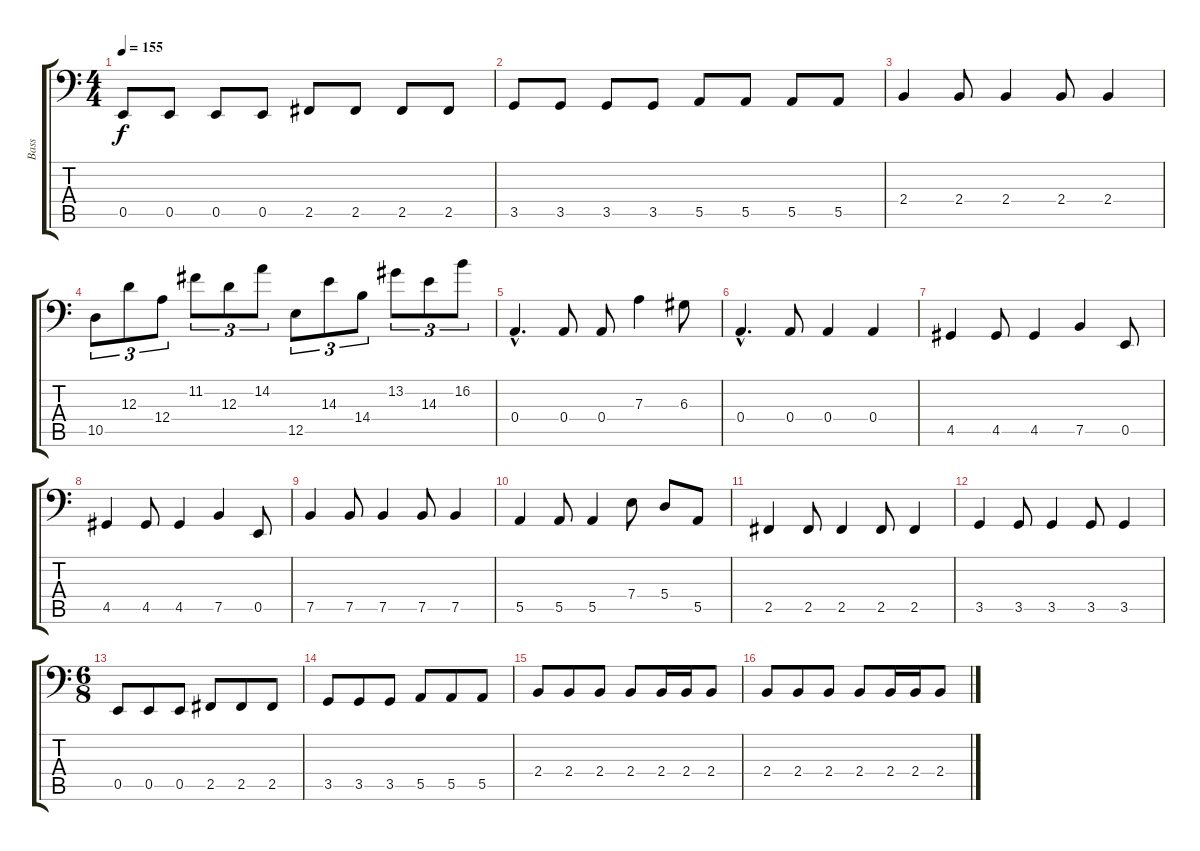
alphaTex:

\track ("Bass" "Bass") {instrument electricbassfinger}
\staff {score tabs}
\tuning (C3 G2 D2 A1 E1 B0) {hide}
\ts (4 4)
\tempo 155
\clef f4
\ks c
0.5.8{dy f} 0.5.8 0.5.8 0.5.8 2.5.8 2.5.8 2.5.8 2.5.8 |
3.5.8 3.5.8 3.5.8 3.5.8 5.5.8 5.5.8 5.5.8 5.5.8 |
2.4.4 2.4.8 2.4.4 2.4.8 2.4.4 |
10.5.8{tu (3 2)} 12.3.8{tu (3 2)} 12.4.8{tu (3 2)} 11.2.8{tu (3 2)} 12.3.8{tu (3 2)} 14.2.8{tu (3 2)} 12.5.8{tu (3 2)} 14.3.8{tu (3 2)} 14.4.8{tu (3 2)} 13.2.8{tu (3 2)} 14.3.8{tu (3 2)} 16.2.8{tu (3 2)} |
0.4{hac}.4{d} 0.4.8 0.4.8 7.3.4 6.3.8 |
0.4{hac}.4{d} 0.4.8 0.4.4 0.4.4 |
4.5.4 4.5.8 4.5.4 7.5.4 0.5.8 |
4.5.4 4.5.8 4.5.4 7.5.4 0.5.8 |
7.5.4 7.5.8 7.5.4 7.5.8 7.5.4 |
5.5.4 5.5.8 5.5.4 7.4.8 5.4.8 5.5.8 |
2.5.4 2.5.8 2.5.4 2.5.8 2.5.4 |
3.5.4 3.5.8 3.5.4 3.5.8 3.5.4 |
\ts (6 8)
0.5.8 0.5.8 0.5.8 2.5.8 2.5.8 2.5.8 |
3.5.8 3.5.8 3.5.8 5.5.8 5.5.8 5.5.8 |
2.4.8 2.4.8 2.4.8 2.4.8 2.4.16 2.4.16 2.4.8 |
2.4.8 2.4.8 2.4.8 2.4.8 2.4.16 2.4.16 2.4.8
